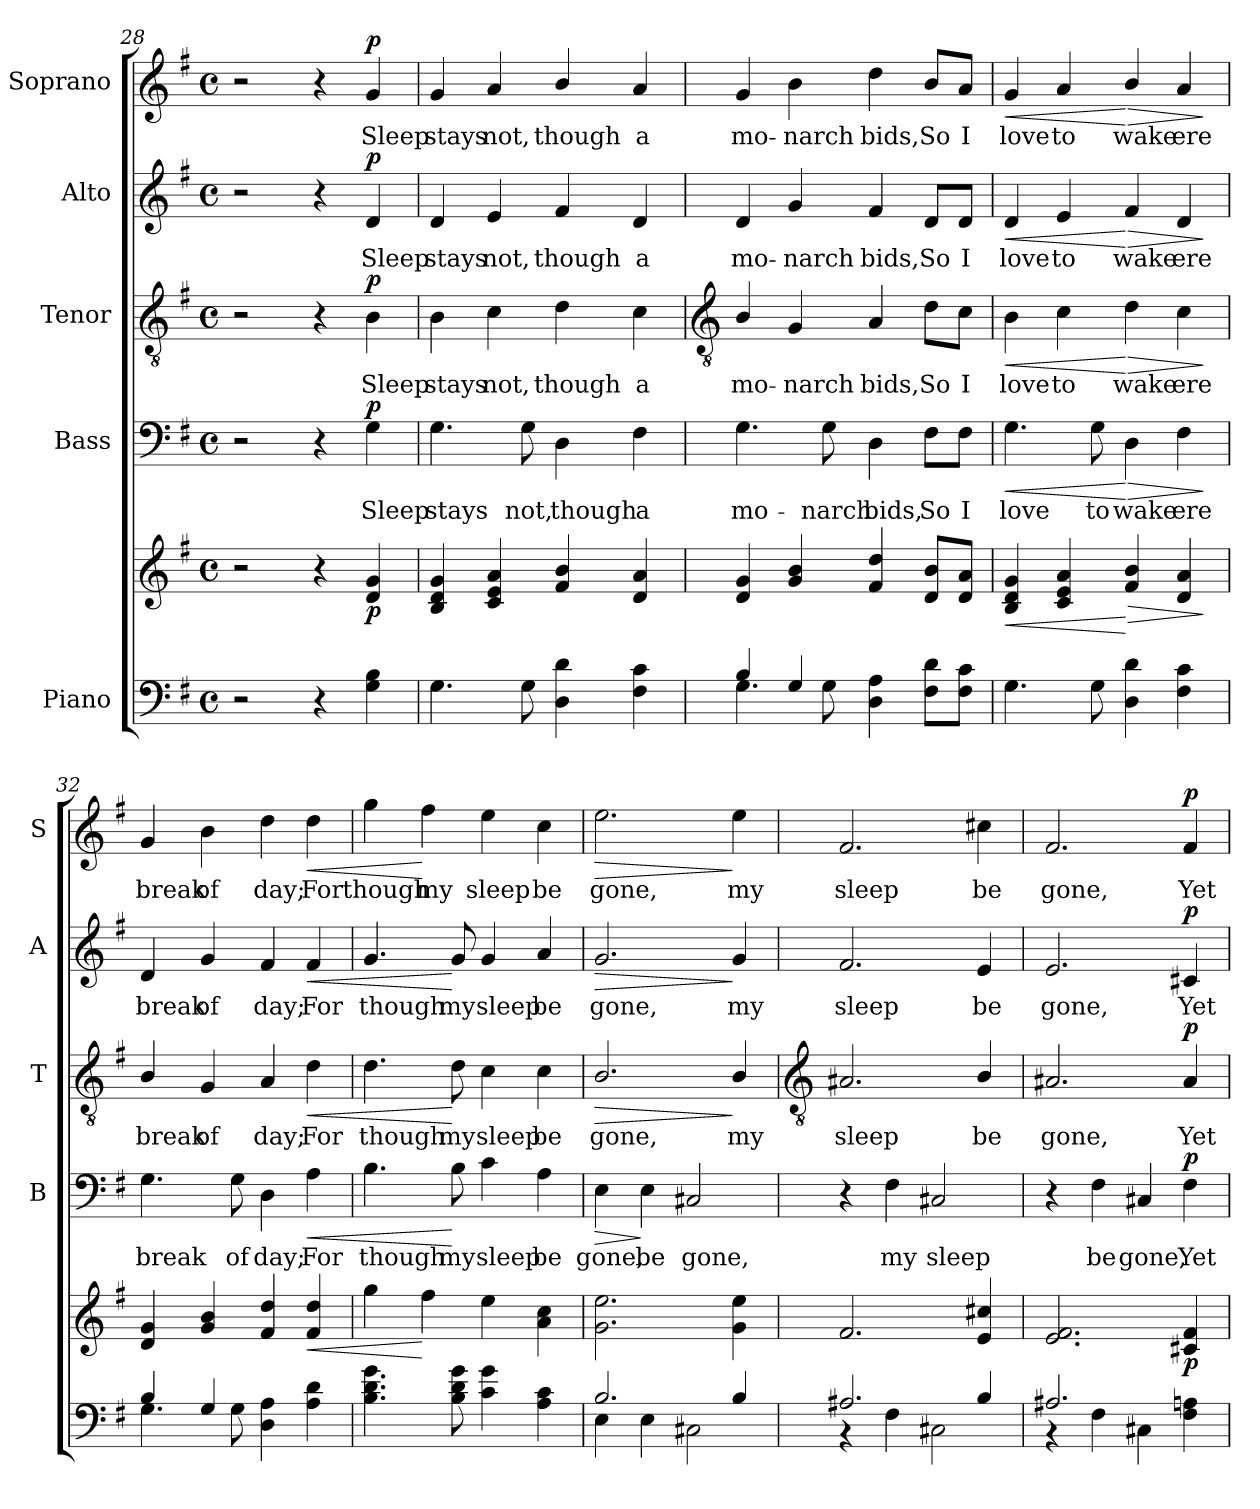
**kern	**kern	**dynam	**kern	**text	**dynam	**kern	**text	**dynam	**kern	**text	**dynam	**kern	**text	**dynam
*part5	*part5	*part5	*part4	*part4	*part4	*part3	*part3	*part3	*part2	*part2	*part2	*part1	*part1	*part1
*staff6	*staff5	*staff5/6	*staff4	*staff4	*staff4	*staff3	*staff3	*staff3	*staff2	*staff2	*staff2	*staff1	*staff1	*staff1
*I"Piano	*	*	*I"Bass	*	*	*I"Tenor	*	*	*I"Alto	*	*	*I"Soprano	*	*
*	*	*	*I'B	*	*	*I'T	*	*	*I'A	*	*	*I'S	*	*
*clefF4	*clefG2	*	*clefF4	*	*	*clefGv2	*	*	*clefG2	*	*	*clefG2	*	*
*k[f#]	*k[f#]	*	*k[f#]	*	*	*k[f#]	*	*	*k[f#]	*	*	*k[f#]	*	*
*G:	*G:	*	*G:	*	*	*G:	*	*	*G:	*	*	*G:	*	*
*M4/4	*M4/4	*	*M4/4	*	*	*M4/4	*	*	*M4/4	*	*	*M4/4	*	*
*met(c)	*met(c)	*	*met(c)	*	*	*met(c)	*	*	*met(c)	*	*	*met(c)	*	*
=28	=28	=28	=28	=28	=28	=28	=28	=28	=28	=28	=28	=28	=28	=28
2r	2r	.	2r	.	.	2r	.	.	2r	.	.	2r	.	.
4r	4r	.	4r	.	.	4r	.	.	4r	.	.	4r	.	.
!	!	!LO:DY:b	!	!LO:LY:b	!LO:DY:b	!	!LO:LY:b	!LO:DY:b	!	!LO:LY:b	!LO:DY:b	!	!LO:LY:b	!LO:DY:b
4G\ 4B\	4d/ 4g/	p	4G\	Sleep	p	4B\	Sleep	p	4d/	Sleep	p	4g/	Sleep	p
=29	=29	=29	=29	=29	=29	=29	=29	=29	=29	=29	=29	=29	=29	=29
!	!	!	!	!LO:LY:b	!	!	!LO:LY:b	!	!	!LO:LY:b	!	!	!LO:LY:b	!
4.G\	4B/ 4d/ 4g/	.	4.G\	stays	.	4B\	stays	.	4d/	stays	.	4g/	stays	.
!	!	!	!	!	!	!	!LO:LY:b	!	!	!LO:LY:b	!	!	!LO:LY:b	!
.	4c/ 4e/ 4a/	.	.	.	.	4c\	not,	.	4e/	not,	.	4a/	not,	.
!	!	!	!	!LO:LY:b	!	!	!	!	!	!	!	!	!	!
8G\	.	.	8G\	not,	.	.	.	.	.	.	.	.	.	.
!	!	!	!	!LO:LY:b	!	!	!LO:LY:b	!	!	!LO:LY:b	!	!	!LO:LY:b	!
4D\ 4d\	4f#/ 4b/	.	4D\	though	.	4d\	though	.	4f#/	though	.	4b/	though	.
!	!	!	!	!LO:LY:b	!	!	!LO:LY:b	!	!	!LO:LY:b	!	!	!LO:LY:b	!
4F#\ 4c\	4d/ 4a/	.	4F#\	a	.	4c\	a	.	4d/	a	.	4a/	a	.
!!LO:PB:g=z
=30	=30	=30	=30	=30	=30	=30	=30	=30	=30	=30	=30	=30	=30	=30
*	*	*	*	*	*	*clefGv2	*	*	*	*	*	*	*	*
*^	*	*	*	*	*	*	*	*	*	*	*	*	*	*
!	!	!	!	!	!LO:LY:b	!	!	!LO:LY:b	!	!	!LO:LY:b	!	!	!LO:LY:b	!
4B/	4.G\	4d/ 4g/	.	4.G\	mo-	.	4B/	mo-	.	4d/	mo-	.	4g/	mo-	.
!	!	!	!	!	!	!	!	!LO:LY:b	!	!	!LO:LY:b	!	!	!LO:LY:b	!
4G/	.	4g/ 4b/	.	.	.	.	4G/	-narch	.	4g/	-narch	.	4b\	-narch	.
!	!	!	!	!	!LO:LY:b	!	!	!	!	!	!	!	!	!	!
.	8G\	.	.	8G\	-narch	.	.	.	.	.	.	.	.	.	.
!	!	!	!	!	!LO:LY:b	!	!	!LO:LY:b	!	!	!LO:LY:b	!	!	!LO:LY:b	!
2ryy	4D\ 4A\	4f#/ 4dd/	.	4D\	bids,	.	4A/	bids,	.	4f#/	bids,	.	4dd\	bids,	.
!	!	!	!	!	!LO:LY:b	!	!	!LO:LY:b	!	!	!LO:LY:b	!	!	!LO:LY:b	!
.	8F#\ 8d\L	8d/ 8b/L	.	8F#\L	So	.	8d\L	So	.	8d/L	So	.	8b/L	So	.
!	!	!	!	!	!LO:LY:b	!	!	!LO:LY:b	!	!	!LO:LY:b	!	!	!LO:LY:b	!
.	8F#\ 8c\J	8d/ 8a/J	.	8F#\J	I	.	8c\J	I	.	8d/J	I	.	8a/J	I	.
=31	=31	=31	=31	=31	=31	=31	=31	=31	=31	=31	=31	=31	=31	=31	=31
!	!	!	!LO:HP:b	!	!LO:LY:b	!LO:HP:b	!	!LO:LY:b	!LO:HP:b	!	!LO:LY:b	!LO:HP:b	!	!LO:LY:b	!LO:HP:b
1ryy	4.G\	4B/ 4d/ 4g/	<	4.G\	love	<	4B\	love	<	4d/	love	<	4g/	love	<
!	!	!	!	!	!	!	!	!LO:LY:b	!	!	!LO:LY:b	!	!	!LO:LY:b	!
.	.	4c/ 4e/ 4a/	.	.	.	.	4c\	to	.	4e/	to	.	4a/	to	.
!	!	!	!	!	!LO:LY:b	!	!	!	!	!	!	!	!	!	!
.	8G\	.	.	8G\	to	.	.	.	.	.	.	.	.	.	.
!	!	!	!LO:HP:n=1:b	!	!LO:LY:b	!LO:HP:n=1:b	!	!LO:LY:b	!LO:HP:n=1:b	!	!LO:LY:b	!LO:HP:n=1:b	!	!LO:LY:b	!LO:HP:n=1:b
.	4D\ 4d\	4f#/ 4b/	[ >	4D\	wake	[ >	4d\	wake	[ >	4f#/	wake	[ >	4b/	wake	[ >
!	!	!	!	!	!LO:LY:b	!	!	!LO:LY:b	!	!	!LO:LY:b	!	!	!LO:LY:b	!
.	4F#\ 4c\	4d/ 4a/	.	4F#\	ere	.	4c\	ere	.	4d/	ere	.	4a/	ere	.
*v	*v	*	*	*	*	*	*	*	*	*	*	*	*	*	*
.	.	]	.	.	]	.	.	]	.	.	]	.	.	]
=32	=32	=32	=32	=32	=32	=32	=32	=32	=32	=32	=32	=32	=32	=32
*^	*	*	*	*	*	*	*	*	*	*	*	*	*	*
!	!	!	!	!	!LO:LY:b	!	!	!LO:LY:b	!	!	!LO:LY:b	!	!	!LO:LY:b	!
4B/	4.G\	4d/ 4g/	.	4.G\	break	.	4B/	break	.	4d/	break	.	4g/	break	.
!	!	!	!	!	!	!	!	!LO:LY:b	!	!	!LO:LY:b	!	!	!LO:LY:b	!
4G/	.	4g/ 4b/	.	.	.	.	4G/	of	.	4g/	of	.	4b\	of	.
!	!	!	!	!	!LO:LY:b	!	!	!	!	!	!	!	!	!	!
.	8G\	.	.	8G\	of	.	.	.	.	.	.	.	.	.	.
!	!	!	!	!	!LO:LY:b	!	!	!LO:LY:b	!	!	!LO:LY:b	!	!	!LO:LY:b	!
2ryy	4D\ 4A\	4f#/ 4dd/	.	4D\	day;	.	4A/	day;	.	4f#/	day;	.	4dd\	day;	.
!	!	!	!LO:HP:b	!	!LO:LY:b	!LO:HP:b	!	!LO:LY:b	!LO:HP:b	!	!LO:LY:b	!LO:HP:b	!	!LO:LY:b	!LO:HP:b
.	4A\ 4d\	4f#/ 4dd/	<	4A\	For	<	4d\	For	<	4f#/	For	<	4dd\	For	<
=33	=33	=33	=33	=33	=33	=33	=33	=33	=33	=33	=33	=33	=33	=33	=33
!	!	!	!	!	!LO:LY:b	!	!	!LO:LY:b	!	!	!LO:LY:b	!	!	!LO:LY:b	!
1ryy	4.B\ 4.d\ 4.g\	4gg\	.	4.B\	though	.	4.d\	though	.	4.g/	though	.	4gg\	though	.
!	!	!	!	!	!	!	!	!	!	!	!	!	!	!LO:LY:b	!
.	.	4ff#\	[	.	.	.	.	.	.	.	.	.	4ff#\	my	[
!	!	!	!	!	!LO:LY:b	!	!	!LO:LY:b	!	!	!LO:LY:b	!	!	!	!
.	8B\ 8d\ 8g\	.	.	8B\	my	[	8d\	my	[	8g/	my	[	.	.	.
!	!	!	!	!	!LO:LY:b	!	!	!LO:LY:b	!	!	!LO:LY:b	!	!	!LO:LY:b	!
.	4c\ 4g\	4ee\	.	4c\	sleep	.	4c\	sleep	.	4g/	sleep	.	4ee\	sleep	.
!	!	!	!	!	!LO:LY:b	!	!	!LO:LY:b	!	!	!LO:LY:b	!	!	!LO:LY:b	!
.	4A\ 4c\	4a\ 4cc\	.	4A\	be	.	4c\	be	.	4a/	be	.	4cc\	be	.
!!LO:LB:g=z
=34	=34	=34	=34	=34	=34	=34	=34	=34	=34	=34	=34	=34	=34	=34	=34
!	!	!	!	!	!LO:LY:b	!LO:HP:b	!	!LO:LY:b	!LO:HP:b	!	!LO:LY:b	!LO:HP:b	!	!LO:LY:b	!LO:HP:b
2.B/	4E\	2.g\ 2.ee\	.	4E\	gone,	>	2.B/	gone,	>	2.g/	gone,	>	2.ee\	gone,	>
!	!	!	!	!	!LO:LY:b	!	!	!	!	!	!	!	!	!	!
.	4E\	.	.	4E\	be	]	.	.	.	.	.	.	.	.	.
!	!	!	!	!	!LO:LY:b	!	!	!	!	!	!	!	!	!	!
.	2C#X\	.	.	2C#X/	gone,	.	.	.	.	.	.	.	.	.	.
!	!	!	!	!	!	!	!	!LO:LY:b	!	!	!LO:LY:b	!	!	!LO:LY:b	!
4B/	.	4g\ 4ee\	.	.	.	.	4B/	my	]	4g/	my	]	4ee\	my	]
!!LO:PB:g=z
=35	=35	=35	=35	=35	=35	=35	=35	=35	=35	=35	=35	=35	=35	=35	=35
*	*	*	*	*	*	*	*clefGv2	*	*	*	*	*	*	*	*
!	!	!	!	!	!	!	!	!LO:LY:b	!	!	!LO:LY:b	!	!	!LO:LY:b	!
2.A#X/	4r	2.f#/	.	4r	.	.	2.A#X/	sleep	.	2.f#/	sleep	.	2.f#/	sleep	.
!	!	!	!	!	!LO:LY:b	!	!	!	!	!	!	!	!	!	!
.	4F#\	.	.	4F#\	my	.	.	.	.	.	.	.	.	.	.
!	!	!	!	!	!LO:LY:b	!	!	!	!	!	!	!	!	!	!
.	2C#X\	.	.	2C#X/	sleep	.	.	.	.	.	.	.	.	.	.
!	!	!	!	!	!	!	!	!LO:LY:b	!	!	!LO:LY:b	!	!	!LO:LY:b	!
4B/	.	4e/ 4cc#X/	.	.	.	.	4B/	be	.	4e/	be	.	4cc#X\	be	.
=36	=36	=36	=36	=36	=36	=36	=36	=36	=36	=36	=36	=36	=36	=36	=36
!	!	!	!	!	!	!	!	!LO:LY:b	!	!	!LO:LY:b	!	!	!LO:LY:b	!
2.A#X/	4r	2.e/ 2.f#/	.	4r	.	.	2.A#X/	gone,	.	2.e/	gone,	.	2.f#/	gone,	.
!	!	!	!	!	!LO:LY:b	!	!	!	!	!	!	!	!	!	!
.	4F#\	.	.	4F#\	be	.	.	.	.	.	.	.	.	.	.
!	!	!	!	!	!LO:LY:b	!	!	!	!	!	!	!	!	!	!
.	4C#X\	.	.	4C#X/	gone,	.	.	.	.	.	.	.	.	.	.
!	!	!	!LO:DY:b	!	!LO:LY:b	!LO:DY:b	!	!LO:LY:b	!LO:DY:b	!	!LO:LY:b	!LO:DY:b	!	!LO:LY:b	!LO:DY:b
4ryy	4F#\ 4An\	4c#X/ 4f#/	p	4F#\	Yet	p	4A#/	Yet	p	4c#X/	Yet	p	4f#/	Yet	p
*v	*v	*	*	*	*	*	*	*	*	*	*	*	*	*	*
=	=	=	=	=	=	=	=	=	=	=	=	=	=	=
*-	*-	*-	*-	*-	*-	*-	*-	*-	*-	*-	*-	*-	*-	*-
